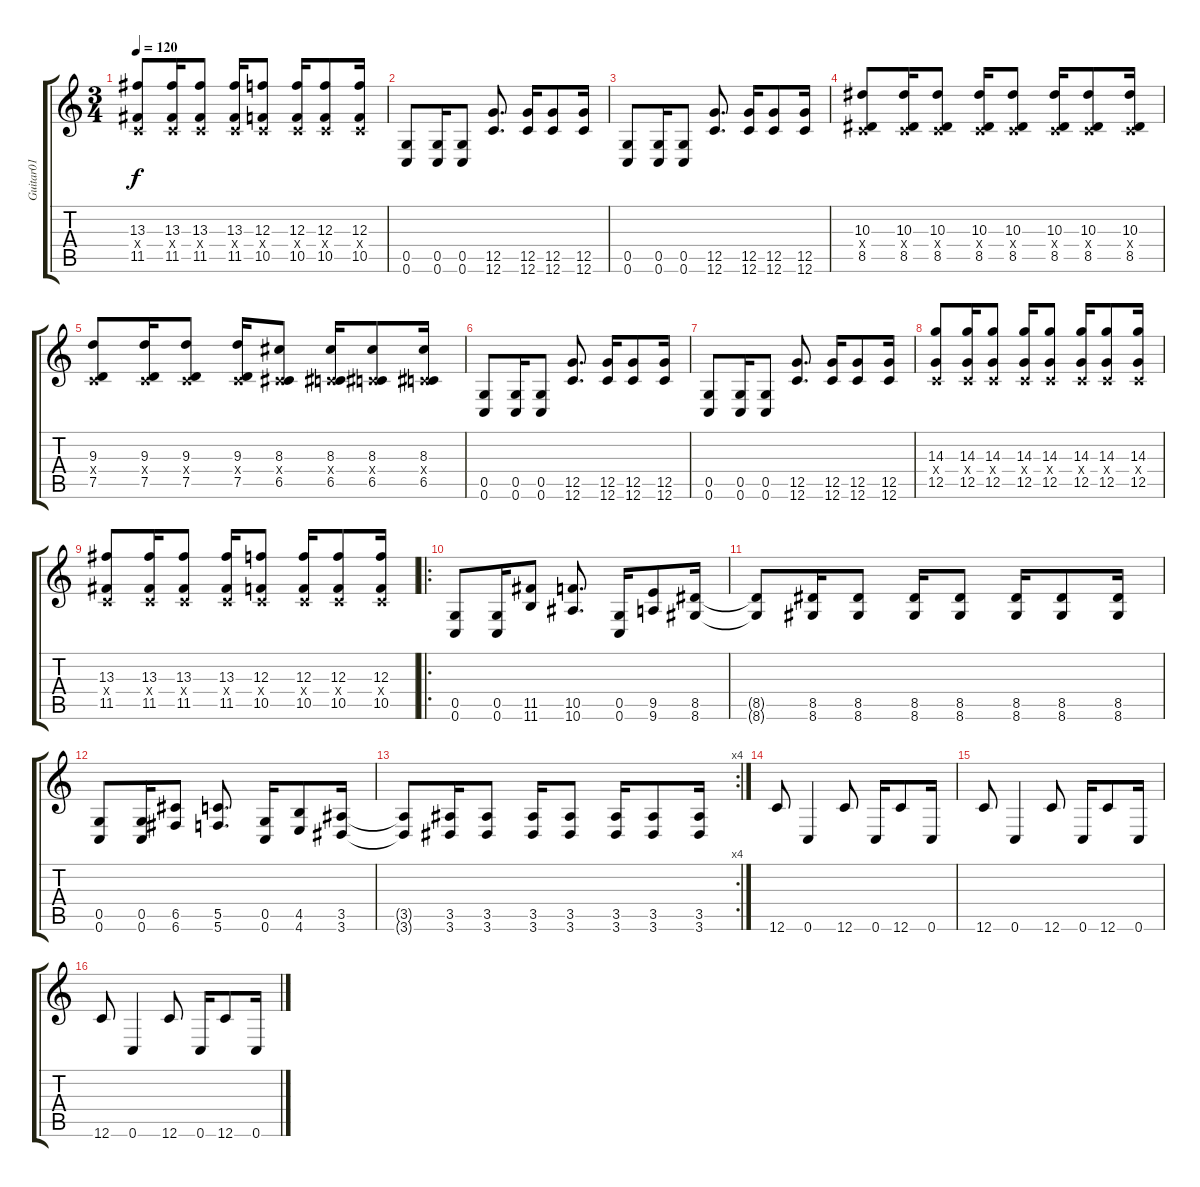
\track ("Guitar01" "Guitar01") {instrument overdrivenguitar}
\staff {score tabs}
\tuning (D4 A3 F3 C3 G2 C2) {hide}
\ts (3 4)
\tempo 120
\clef g2
\ks c
(13.3 0.4{x} 11.5).8{dy f} (13.3 0.4{x} 11.5).16 (13.3 0.4{x} 11.5).8 (13.3 0.4{x} 11.5).16 (12.3 0.4{x} 10.5).8 (12.3 0.4{x} 10.5).16 (12.3 0.4{x} 10.5).8 (12.3 0.4{x} 10.5).16 |
(0.5 0.6).8 (0.5 0.6).16 (0.5 0.6).8 (12.5 12.6).8{d} (12.5 12.6).16 (12.5 12.6).8 (12.5 12.6).16 |
(0.5 0.6).8 (0.5 0.6).16 (0.5 0.6).8 (12.5 12.6).8{d} (12.5 12.6).16 (12.5 12.6).8 (12.5 12.6).16 |
(10.3 0.4{x} 8.5).8 (10.3 0.4{x} 8.5).16 (10.3 0.4{x} 8.5).8 (10.3 0.4{x} 8.5).16 (10.3 0.4{x} 8.5).8 (10.3 0.4{x} 8.5).16 (10.3 0.4{x} 8.5).8 (10.3 0.4{x} 8.5).16 |
(9.3 0.4{x} 7.5).8 (9.3 0.4{x} 7.5).16 (9.3 0.4{x} 7.5).8 (9.3 0.4{x} 7.5).16 (8.3 0.4{x} 6.5).8 (8.3 0.4{x} 6.5).16 (8.3 0.4{x} 6.5).8 (8.3 0.4{x} 6.5).16 |
(0.5 0.6).8 (0.5 0.6).16 (0.5 0.6).8 (12.5 12.6).8{d} (12.5 12.6).16 (12.5 12.6).8 (12.5 12.6).16 |
(0.5 0.6).8 (0.5 0.6).16 (0.5 0.6).8 (12.5 12.6).8{d} (12.5 12.6).16 (12.5 12.6).8 (12.5 12.6).16 |
(14.3 0.4{x} 12.5).8 (14.3 0.4{x} 12.5).16 (14.3 0.4{x} 12.5).8 (14.3 0.4{x} 12.5).16 (14.3 0.4{x} 12.5).8 (14.3 0.4{x} 12.5).16 (14.3 0.4{x} 12.5).8 (14.3 0.4{x} 12.5).16 |
(13.3 0.4{x} 11.5).8 (13.3 0.4{x} 11.5).16 (13.3 0.4{x} 11.5).8 (13.3 0.4{x} 11.5).16 (12.3 0.4{x} 10.5).8 (12.3 0.4{x} 10.5).16 (12.3 0.4{x} 10.5).8 (12.3 0.4{x} 10.5).16 |
\ro
(0.5 0.6).8 (0.5 0.6).16 (11.5 11.6).8 (10.5 10.6).8{d} (0.5 0.6).16 (9.5 9.6).8 (8.5 8.6).16 |
(8.5{t} 8.6{t}).8 (8.5 8.6).16 (8.5 8.6).8 (8.5 8.6).16 (8.5 8.6).8 (8.5 8.6).16 (8.5 8.6).8 (8.5 8.6).16 |
(0.5 0.6).8 (0.5 0.6).16 (6.5 6.6).8 (5.5 5.6).8{d} (0.5 0.6).16 (4.5 4.6).8 (3.5 3.6).16 |
\rc 4
(3.5{t} 3.6{t}).8 (3.5 3.6).16 (3.5 3.6).8 (3.5 3.6).16 (3.5 3.6).8 (3.5 3.6).16 (3.5 3.6).8 (3.5 3.6).16 |
12.6.8 0.6.4 12.6.8 0.6.16 12.6.8 0.6.16 |
12.6.8 0.6.4 12.6.8 0.6.16 12.6.8 0.6.16 |
12.6.8 0.6.4 12.6.8 0.6.16 12.6.8 0.6.16
